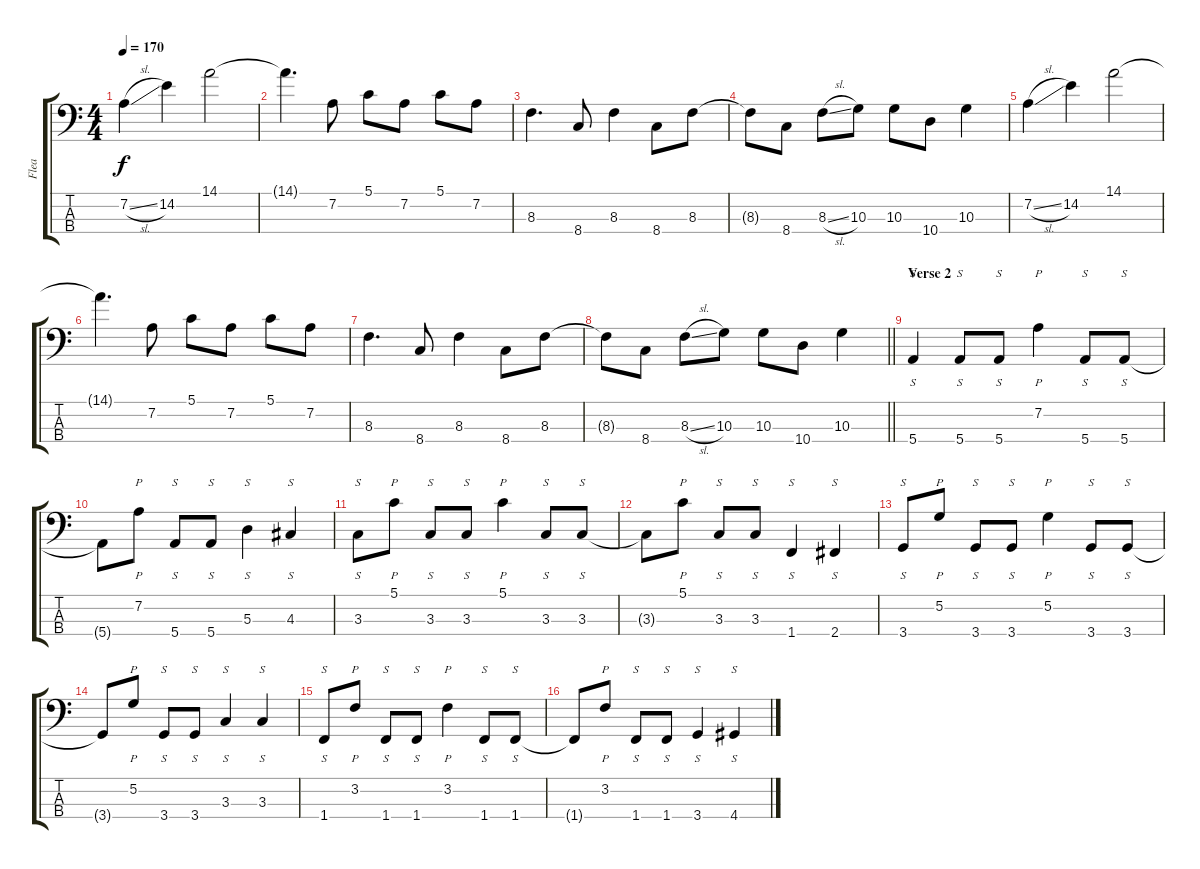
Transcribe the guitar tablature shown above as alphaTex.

\track ("Flea" "Flea") {instrument electricbassfinger}
\staff {score tabs}
\tuning (G2 D2 A1 E1) {hide}
\ts (4 4)
\tempo 170
\clef f4
\ks c
7.2{sl}.4{dy f} 14.2.4 14.1.2 |
14.1{t}.4{d} 7.2.8 5.1.8 7.2.8 5.1.8 7.2.8 |
8.3.4{d} 8.4.8 8.3.4 8.4.8 8.3.8 |
8.3{t}.8 8.4.8 8.3{sl}.8 10.3.8 10.3.8 10.4.8 10.3.4 |
7.2{sl}.4 14.2.4 14.1.2 |
14.1{t}.4{d} 7.2.8 5.1.8 7.2.8 5.1.8 7.2.8 |
8.3.4{d} 8.4.8 8.3.4 8.4.8 8.3.8 |
\barLineRight lightlight
8.3{t}.8 8.4.8 8.3{sl}.8 10.3.8 10.3.8 10.4.8 10.3.4 |
\section ("" "Verse 2")
5.4.4{s instrument slapbass1} 5.4.8{s} 5.4.8{s} 7.2.4{p} 5.4.8{s} 5.4.8{s} |
5.4{t}.8 7.2.8{p} 5.4.8{s} 5.4.8{s} 5.3.4{s} 4.3.4{s} |
3.3.8{s} 5.1.8{p} 3.3.8{s} 3.3.8{s} 5.1.4{p} 3.3.8{s} 3.3.8{s} |
3.3{t}.8 5.1.8{p} 3.3.8{s} 3.3.8{s} 1.4.4{s} 2.4.4{s} |
3.4.8{s} 5.2.8{p} 3.4.8{s} 3.4.8{s} 5.2.4{p} 3.4.8{s} 3.4.8{s} |
3.4{t}.8 5.2.8{p} 3.4.8{s} 3.4.8{s} 3.3.4{s} 3.3.4{s} |
1.4.8{s} 3.2.8{p} 1.4.8{s} 1.4.8{s} 3.2.4{p} 1.4.8{s} 1.4.8{s} |
1.4{t}.8 3.2.8{p} 1.4.8{s} 1.4.8{s} 3.4.4{s} 4.4.4{s}
